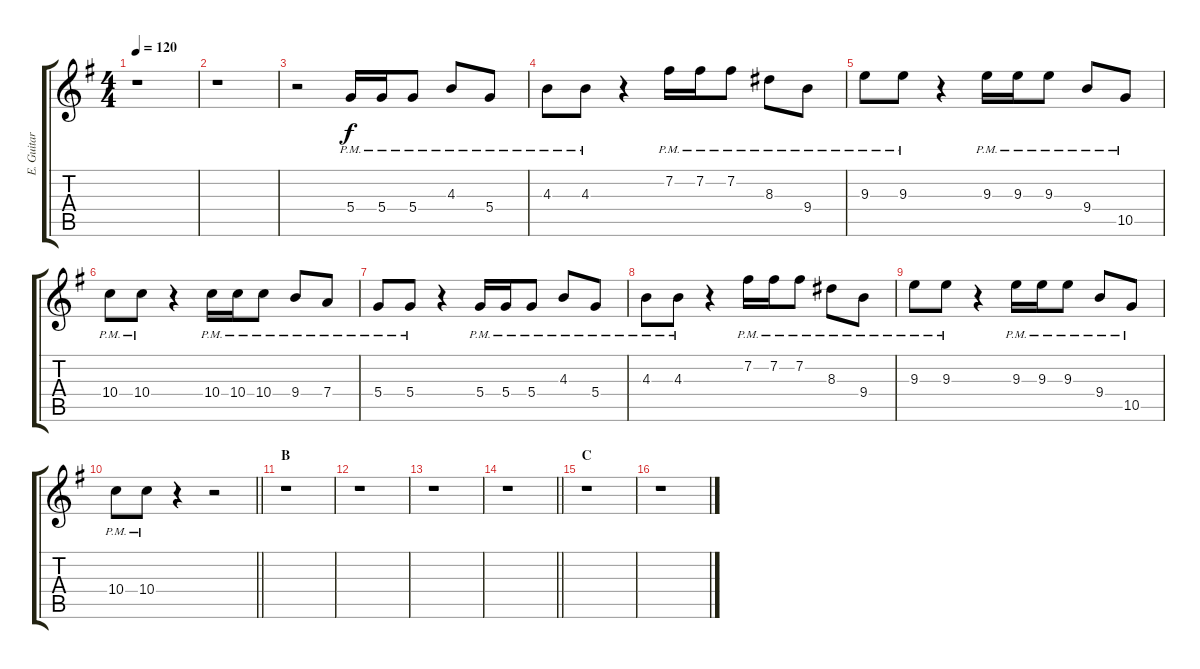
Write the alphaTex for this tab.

\track ("E. Guitar III" "E. Guitar ") {instrument overdrivenguitar}
\staff {score tabs}
\tuning (E4 B3 G3 D3 A2 E2) {hide}
\ts (4 4)
\tempo 120
\clef g2
\ks g
r.1{dy fff} |
r.1 |
r.2 5.4{pm}.16{dy f} 5.4{pm}.16 5.4{pm}.8 4.3{pm}.8 5.4{pm}.8 |
4.3{pm}.8 4.3{pm}.8 r.4 7.2{pm}.16 7.2{pm}.16 7.2{pm}.8 8.3{pm}.8 9.4{pm}.8 |
9.3{pm}.8 9.3{pm}.8 r.4 9.3{pm}.16 9.3{pm}.16 9.3{pm}.8 9.4{pm}.8 10.5{pm}.8 |
10.4{pm}.8 10.4{pm}.8 r.4 10.4{pm}.16 10.4{pm}.16 10.4{pm}.8 9.4{pm}.8 7.4{pm}.8 |
5.4{pm}.8 5.4{pm}.8 r.4 5.4{pm}.16 5.4{pm}.16 5.4{pm}.8 4.3{pm}.8 5.4{pm}.8 |
4.3{pm}.8 4.3{pm}.8 r.4 7.2{pm}.16 7.2{pm}.16 7.2{pm}.8 8.3{pm}.8 9.4{pm}.8 |
9.3{pm}.8 9.3{pm}.8 r.4 9.3{pm}.16 9.3{pm}.16 9.3{pm}.8 9.4{pm}.8 10.5{pm}.8 |
\barLineRight lightlight
10.4{pm}.8 10.4{pm}.8 r.4 r.2 |
\section ("" "B")
\ks eminor
r.1 |
r.1 |
r.1 |
\barLineRight lightlight
r.1 |
\section ("" "C")
r.1 |
r.1
